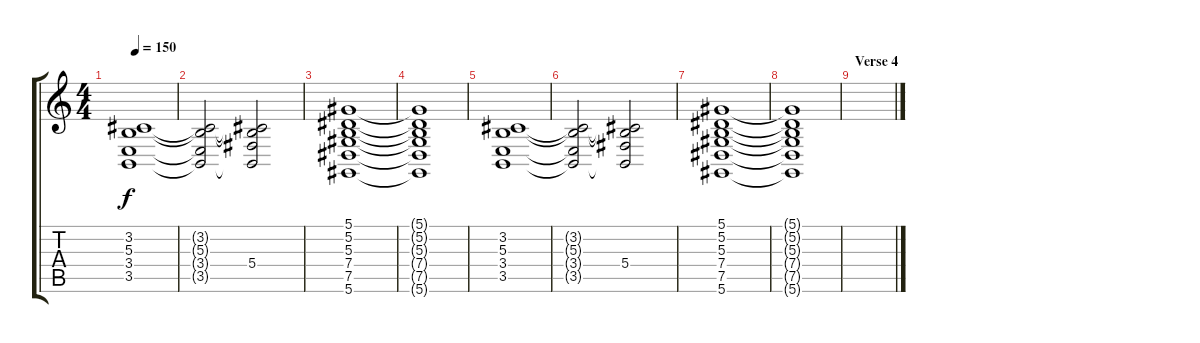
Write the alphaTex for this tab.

\track "" {instrument stringensemble1}
\staff {score tabs}
\tuning (Eb4 Bb3 Gb3 Db3 Ab2 Eb2) {hide}
\ts (4 4)
\tempo 150
\clef g2
\ks c
(3.2 5.3 3.4 3.5).1{dy f} |
(3.2{t} 5.3{t} 3.4{t} 3.5{t}).2 (3.2{t} 5.3{t} 5.4 3.5{t}).2 |
(5.1 5.2 5.3 7.4 7.5 5.6).1 |
(5.1{t} 5.2{t} 5.3{t} 7.4{t} 7.5{t} 5.6{t}).1 |
(3.2 5.3 3.4 3.5).1 |
(3.2{t} 5.3{t} 3.4{t} 3.5{t}).2 (3.2{t} 5.3{t} 5.4 3.5{t}).2 |
(5.1 5.2 5.3 7.4 7.5 5.6).1 |
(5.1{t} 5.2{t} 5.3{t} 7.4{t} 7.5{t} 5.6{t}).1 |
\section ("" "Verse 4")
